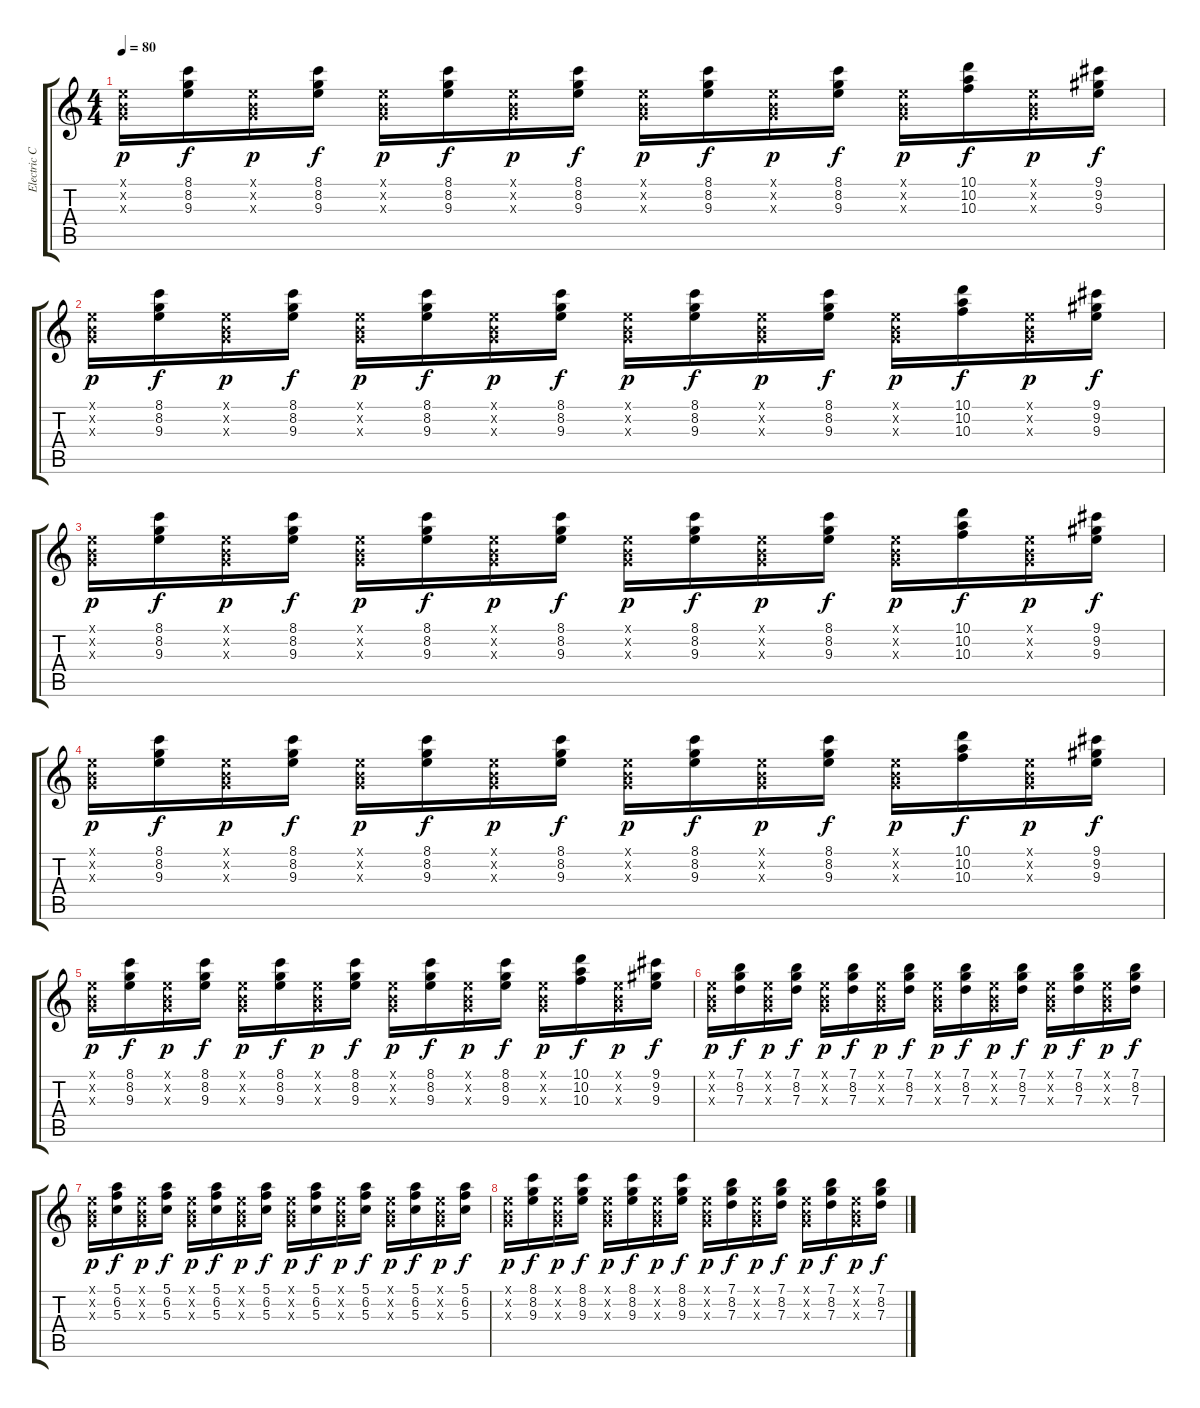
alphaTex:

\track ("Electric Clean" "Electric C") {instrument acousticguitarsteel}
\staff {score tabs}
\tuning (E4 B3 G3 D3 A2 E2) {hide}
\ts (4 4)
\tempo 80
\clef g2
\ks c
(0.1{x} 0.2{x} 0.3{x}).16{dy p} (8.1 8.2 9.3).16{dy f} (0.1{x} 0.2{x} 0.3{x}).16{dy p} (8.1 8.2 9.3).16{dy f} (0.1{x} 0.2{x} 0.3{x}).16{dy p} (8.1 8.2 9.3).16{dy f} (0.1{x} 0.2{x} 0.3{x}).16{dy p} (8.1 8.2 9.3).16{dy f} (0.1{x} 0.2{x} 0.3{x}).16{dy p} (8.1 8.2 9.3).16{dy f} (0.1{x} 0.2{x} 0.3{x}).16{dy p} (8.1 8.2 9.3).16{dy f} (0.1{x} 0.2{x} 0.3{x}).16{dy p} (10.1 10.2 10.3).16{dy f} (0.1{x} 0.2{x} 0.3{x}).16{dy p} (9.1 9.2 9.3).16{dy f} |
(0.1{x} 0.2{x} 0.3{x}).16{dy p} (8.1 8.2 9.3).16{dy f} (0.1{x} 0.2{x} 0.3{x}).16{dy p} (8.1 8.2 9.3).16{dy f} (0.1{x} 0.2{x} 0.3{x}).16{dy p} (8.1 8.2 9.3).16{dy f} (0.1{x} 0.2{x} 0.3{x}).16{dy p} (8.1 8.2 9.3).16{dy f} (0.1{x} 0.2{x} 0.3{x}).16{dy p} (8.1 8.2 9.3).16{dy f} (0.1{x} 0.2{x} 0.3{x}).16{dy p} (8.1 8.2 9.3).16{dy f} (0.1{x} 0.2{x} 0.3{x}).16{dy p} (10.1 10.2 10.3).16{dy f} (0.1{x} 0.2{x} 0.3{x}).16{dy p} (9.1 9.2 9.3).16{dy f} |
(0.1{x} 0.2{x} 0.3{x}).16{dy p} (8.1 8.2 9.3).16{dy f} (0.1{x} 0.2{x} 0.3{x}).16{dy p} (8.1 8.2 9.3).16{dy f} (0.1{x} 0.2{x} 0.3{x}).16{dy p} (8.1 8.2 9.3).16{dy f} (0.1{x} 0.2{x} 0.3{x}).16{dy p} (8.1 8.2 9.3).16{dy f} (0.1{x} 0.2{x} 0.3{x}).16{dy p} (8.1 8.2 9.3).16{dy f} (0.1{x} 0.2{x} 0.3{x}).16{dy p} (8.1 8.2 9.3).16{dy f} (0.1{x} 0.2{x} 0.3{x}).16{dy p} (10.1 10.2 10.3).16{dy f} (0.1{x} 0.2{x} 0.3{x}).16{dy p} (9.1 9.2 9.3).16{dy f} |
(0.1{x} 0.2{x} 0.3{x}).16{dy p} (8.1 8.2 9.3).16{dy f} (0.1{x} 0.2{x} 0.3{x}).16{dy p} (8.1 8.2 9.3).16{dy f} (0.1{x} 0.2{x} 0.3{x}).16{dy p} (8.1 8.2 9.3).16{dy f} (0.1{x} 0.2{x} 0.3{x}).16{dy p} (8.1 8.2 9.3).16{dy f} (0.1{x} 0.2{x} 0.3{x}).16{dy p} (8.1 8.2 9.3).16{dy f} (0.1{x} 0.2{x} 0.3{x}).16{dy p} (8.1 8.2 9.3).16{dy f} (0.1{x} 0.2{x} 0.3{x}).16{dy p} (10.1 10.2 10.3).16{dy f} (0.1{x} 0.2{x} 0.3{x}).16{dy p} (9.1 9.2 9.3).16{dy f} |
(0.1{x} 0.2{x} 0.3{x}).16{dy p} (8.1 8.2 9.3).16{dy f} (0.1{x} 0.2{x} 0.3{x}).16{dy p} (8.1 8.2 9.3).16{dy f} (0.1{x} 0.2{x} 0.3{x}).16{dy p} (8.1 8.2 9.3).16{dy f} (0.1{x} 0.2{x} 0.3{x}).16{dy p} (8.1 8.2 9.3).16{dy f} (0.1{x} 0.2{x} 0.3{x}).16{dy p} (8.1 8.2 9.3).16{dy f} (0.1{x} 0.2{x} 0.3{x}).16{dy p} (8.1 8.2 9.3).16{dy f} (0.1{x} 0.2{x} 0.3{x}).16{dy p} (10.1 10.2 10.3).16{dy f} (0.1{x} 0.2{x} 0.3{x}).16{dy p} (9.1 9.2 9.3).16{dy f} |
(0.1{x} 0.2{x} 0.3{x}).16{dy p} (7.1 8.2 7.3).16{dy f} (0.1{x} 0.2{x} 0.3{x}).16{dy p} (7.1 8.2 7.3).16{dy f} (0.1{x} 0.2{x} 0.3{x}).16{dy p} (7.1 8.2 7.3).16{dy f} (0.1{x} 0.2{x} 0.3{x}).16{dy p} (7.1 8.2 7.3).16{dy f} (0.1{x} 0.2{x} 0.3{x}).16{dy p} (7.1 8.2 7.3).16{dy f} (0.1{x} 0.2{x} 0.3{x}).16{dy p} (7.1 8.2 7.3).16{dy f} (0.1{x} 0.2{x} 0.3{x}).16{dy p} (7.1 8.2 7.3).16{dy f} (0.1{x} 0.2{x} 0.3{x}).16{dy p} (7.1 8.2 7.3).16{dy f} |
(0.1{x} 0.2{x} 0.3{x}).16{dy p} (5.1 6.2 5.3).16{dy f} (0.1{x} 0.2{x} 0.3{x}).16{dy p} (5.1 6.2 5.3).16{dy f} (0.1{x} 0.2{x} 0.3{x}).16{dy p} (5.1 6.2 5.3).16{dy f} (0.1{x} 0.2{x} 0.3{x}).16{dy p} (5.1 6.2 5.3).16{dy f} (0.1{x} 0.2{x} 0.3{x}).16{dy p} (5.1 6.2 5.3).16{dy f} (0.1{x} 0.2{x} 0.3{x}).16{dy p} (5.1 6.2 5.3).16{dy f} (0.1{x} 0.2{x} 0.3{x}).16{dy p} (5.1 6.2 5.3).16{dy f} (0.1{x} 0.2{x} 0.3{x}).16{dy p} (5.1 6.2 5.3).16{dy f} |
(0.1{x} 0.2{x} 0.3{x}).16{dy p} (8.1 8.2 9.3).16{dy f} (0.1{x} 0.2{x} 0.3{x}).16{dy p} (8.1 8.2 9.3).16{dy f} (0.1{x} 0.2{x} 0.3{x}).16{dy p} (8.1 8.2 9.3).16{dy f} (0.1{x} 0.2{x} 0.3{x}).16{dy p} (8.1 8.2 9.3).16{dy f} (0.1{x} 0.2{x} 0.3{x}).16{dy p} (7.1 8.2 7.3).16{dy f} (0.1{x} 0.2{x} 0.3{x}).16{dy p} (7.1 8.2 7.3).16{dy f} (0.1{x} 0.2{x} 0.3{x}).16{dy p} (7.1 8.2 7.3).16{dy f} (0.1{x} 0.2{x} 0.3{x}).16{dy p} (7.1 8.2 7.3).16{dy f}
